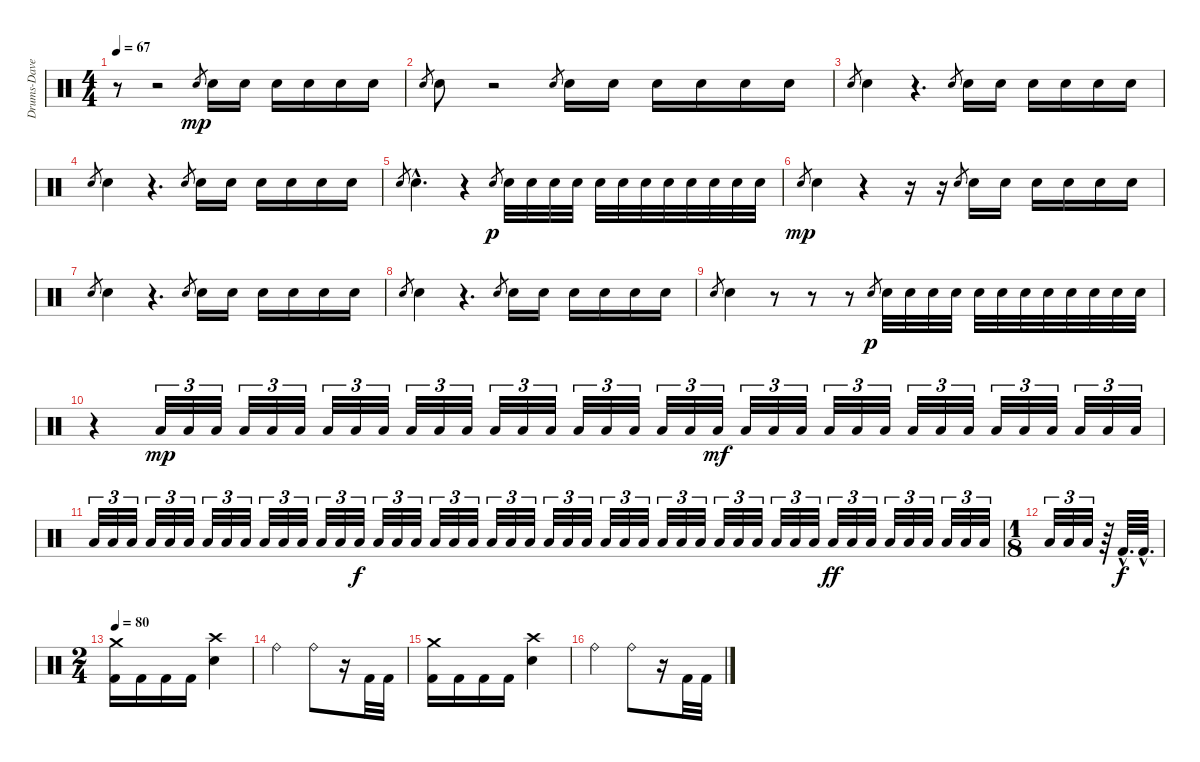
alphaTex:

\track ("Drums-Dave McClain-" "Drums-Dave") {instrument percussion}
\staff {score}
\articulation defaults
\ts (4 4)
\tempo 67
\clef neutral
\ks c
r.8{dy mp} r.2 "Electric Snare (hit)".8{gr} "Electric Snare (hit)".16 "Electric Snare (hit)".16 "Electric Snare (hit)".16 "Electric Snare (hit)".16 "Electric Snare (hit)".16 "Electric Snare (hit)".16 |
"Electric Snare (hit)".8{gr} "Electric Snare (hit)".8 r.2 "Electric Snare (hit)".8{gr} "Electric Snare (hit)".16 "Electric Snare (hit)".16 "Electric Snare (hit)".16 "Electric Snare (hit)".16 "Electric Snare (hit)".16 "Electric Snare (hit)".16 |
"Electric Snare (hit)".8{gr} "Electric Snare (hit)".4 r.4{d} "Electric Snare (hit)".8{gr} "Electric Snare (hit)".16 "Electric Snare (hit)".16 "Electric Snare (hit)".16 "Electric Snare (hit)".16 "Electric Snare (hit)".16 "Electric Snare (hit)".16 |
"Electric Snare (hit)".8{gr} "Electric Snare (hit)".4 r.4{d} "Electric Snare (hit)".8{gr} "Electric Snare (hit)".16 "Electric Snare (hit)".16 "Electric Snare (hit)".16 "Electric Snare (hit)".16 "Electric Snare (hit)".16 "Electric Snare (hit)".16 |
"Electric Snare (hit)".8{gr} "Electric Snare (hit)"{hac}.4{d} r.4 "Electric Snare (hit)".8{gr dy p} "Electric Snare (hit)".32 "Electric Snare (hit)".32 "Electric Snare (hit)".32 "Electric Snare (hit)".32 "Electric Snare (hit)".32 "Electric Snare (hit)".32 "Electric Snare (hit)".32 "Electric Snare (hit)".32 "Electric Snare (hit)".32 "Electric Snare (hit)".32 "Electric Snare (hit)".32 "Electric Snare (hit)".32 |
"Electric Snare (hit)".8{gr dy mp} "Electric Snare (hit)".4 r.4 r.16 r.16 "Electric Snare (hit)".8{gr} "Electric Snare (hit)".16 "Electric Snare (hit)".16 "Electric Snare (hit)".16 "Electric Snare (hit)".16 "Electric Snare (hit)".16 "Electric Snare (hit)".16 |
"Electric Snare (hit)".8{gr} "Electric Snare (hit)".4 r.4{d} "Electric Snare (hit)".8{gr} "Electric Snare (hit)".16 "Electric Snare (hit)".16 "Electric Snare (hit)".16 "Electric Snare (hit)".16 "Electric Snare (hit)".16 "Electric Snare (hit)".16 |
"Electric Snare (hit)".8{gr} "Electric Snare (hit)".4 r.4{d} "Electric Snare (hit)".8{gr} "Electric Snare (hit)".16 "Electric Snare (hit)".16 "Electric Snare (hit)".16 "Electric Snare (hit)".16 "Electric Snare (hit)".16 "Electric Snare (hit)".16 |
"Electric Snare (hit)".8{gr} "Electric Snare (hit)".4 r.8 r.8 r.8 "Electric Snare (hit)".8{gr dy p} "Electric Snare (hit)".32 "Electric Snare (hit)".32 "Electric Snare (hit)".32 "Electric Snare (hit)".32 "Electric Snare (hit)".32 "Electric Snare (hit)".32 "Electric Snare (hit)".32 "Electric Snare (hit)".32 "Electric Snare (hit)".32 "Electric Snare (hit)".32 "Electric Snare (hit)".32 "Electric Snare (hit)".32 |
r.4 "Low Floor Tom (hit)".32{tu (3 2) dy mp} "Low Floor Tom (hit)".32{tu (3 2)} "Low Floor Tom (hit)".32{tu (3 2)} "Low Floor Tom (hit)".32{tu (3 2)} "Low Floor Tom (hit)".32{tu (3 2)} "Low Floor Tom (hit)".32{tu (3 2)} "Low Floor Tom (hit)".32{tu (3 2)} "Low Floor Tom (hit)".32{tu (3 2)} "Low Floor Tom (hit)".32{tu (3 2)} "Low Floor Tom (hit)".32{tu (3 2)} "Low Floor Tom (hit)".32{tu (3 2)} "Low Floor Tom (hit)".32{tu (3 2)} "Low Floor Tom (hit)".32{tu (3 2)} "Low Floor Tom (hit)".32{tu (3 2)} "Low Floor Tom (hit)".32{tu (3 2)} "Low Floor Tom (hit)".32{tu (3 2)} "Low Floor Tom (hit)".32{tu (3 2)} "Low Floor Tom (hit)".32{tu (3 2)} "Low Floor Tom (hit)".32{tu (3 2)} "Low Floor Tom (hit)".32{tu (3 2)} "Low Floor Tom (hit)".32{tu (3 2) dy mf} "Low Floor Tom (hit)".32{tu (3 2)} "Low Floor Tom (hit)".32{tu (3 2)} "Low Floor Tom (hit)".32{tu (3 2)} "Low Floor Tom (hit)".32{tu (3 2)} "Low Floor Tom (hit)".32{tu (3 2)} "Low Floor Tom (hit)".32{tu (3 2)} "Low Floor Tom (hit)".32{tu (3 2)} "Low Floor Tom (hit)".32{tu (3 2)} "Low Floor Tom (hit)".32{tu (3 2)} "Low Floor Tom (hit)".32{tu (3 2)} "Low Floor Tom (hit)".32{tu (3 2)} "Low Floor Tom (hit)".32{tu (3 2)} "Low Floor Tom (hit)".32{tu (3 2)} "Low Floor Tom (hit)".32{tu (3 2)} "Low Floor Tom (hit)".32{tu (3 2)} |
"Low Floor Tom (hit)".32{tu (3 2)} "Low Floor Tom (hit)".32{tu (3 2)} "Low Floor Tom (hit)".32{tu (3 2)} "Low Floor Tom (hit)".32{tu (3 2)} "Low Floor Tom (hit)".32{tu (3 2)} "Low Floor Tom (hit)".32{tu (3 2)} "Low Floor Tom (hit)".32{tu (3 2)} "Low Floor Tom (hit)".32{tu (3 2)} "Low Floor Tom (hit)".32{tu (3 2)} "Low Floor Tom (hit)".32{tu (3 2)} "Low Floor Tom (hit)".32{tu (3 2)} "Low Floor Tom (hit)".32{tu (3 2)} "Low Floor Tom (hit)".32{tu (3 2)} "Low Floor Tom (hit)".32{tu (3 2)} "Low Floor Tom (hit)".32{tu (3 2) dy f} "Low Floor Tom (hit)".32{tu (3 2)} "Low Floor Tom (hit)".32{tu (3 2)} "Low Floor Tom (hit)".32{tu (3 2)} "Low Floor Tom (hit)".32{tu (3 2)} "Low Floor Tom (hit)".32{tu (3 2)} "Low Floor Tom (hit)".32{tu (3 2)} "Low Floor Tom (hit)".32{tu (3 2)} "Low Floor Tom (hit)".32{tu (3 2)} "Low Floor Tom (hit)".32{tu (3 2)} "Low Floor Tom (hit)".32{tu (3 2)} "Low Floor Tom (hit)".32{tu (3 2)} "Low Floor Tom (hit)".32{tu (3 2)} "Low Floor Tom (hit)".32{tu (3 2)} "Low Floor Tom (hit)".32{tu (3 2)} "Low Floor Tom (hit)".32{tu (3 2)} "Low Floor Tom (hit)".32{tu (3 2)} "Low Floor Tom (hit)".32{tu (3 2)} "Low Floor Tom (hit)".32{tu (3 2)} "Low Floor Tom (hit)".32{tu (3 2)} "Low Floor Tom (hit)".32{tu (3 2)} "Low Floor Tom (hit)".32{tu (3 2)} "Low Floor Tom (hit)".32{tu (3 2)} "Low Floor Tom (hit)".32{tu (3 2)} "Low Floor Tom (hit)".32{tu (3 2)} "Low Floor Tom (hit)".32{tu (3 2) dy ff} "Low Floor Tom (hit)".32{tu (3 2)} "Low Floor Tom (hit)".32{tu (3 2)} "Low Floor Tom (hit)".32{tu (3 2)} "Low Floor Tom (hit)".32{tu (3 2)} "Low Floor Tom (hit)".32{tu (3 2)} "Low Floor Tom (hit)".32{tu (3 2)} "Low Floor Tom (hit)".32{tu (3 2)} "Low Floor Tom (hit)".32{tu (3 2)} |
\ts (1 8)
"Low Floor Tom (hit)".32{tu (3 2)} "Low Floor Tom (hit)".32{tu (3 2)} "Low Floor Tom (hit)".32{tu (3 2)} r.64 "Kick (hit) 2"{hac}.64{d dy f} "Kick (hit) 2"{hac}.64{d} |
\ts (2 4)
\tempo 80
("Crash medium (hit)" "Kick (hit) 2").16 "Kick (hit) 2".16 "Kick (hit) 2".16 "Kick (hit) 2".16 ("Crash high (hit)" "Snare (hit) 2").4 |
"Ride (bell)".4 "Ride (bell)".8 r.16 "Kick (hit) 2".32 "Kick (hit) 2".32 |
("Crash medium (hit)" "Kick (hit) 2").16 "Kick (hit) 2".16 "Kick (hit) 2".16 "Kick (hit) 2".16 ("Crash high (hit)" "Snare (hit) 2").4 |
"Ride (bell)".4 "Ride (bell)".8 r.16 "Kick (hit) 2".32 "Kick (hit) 2".32
